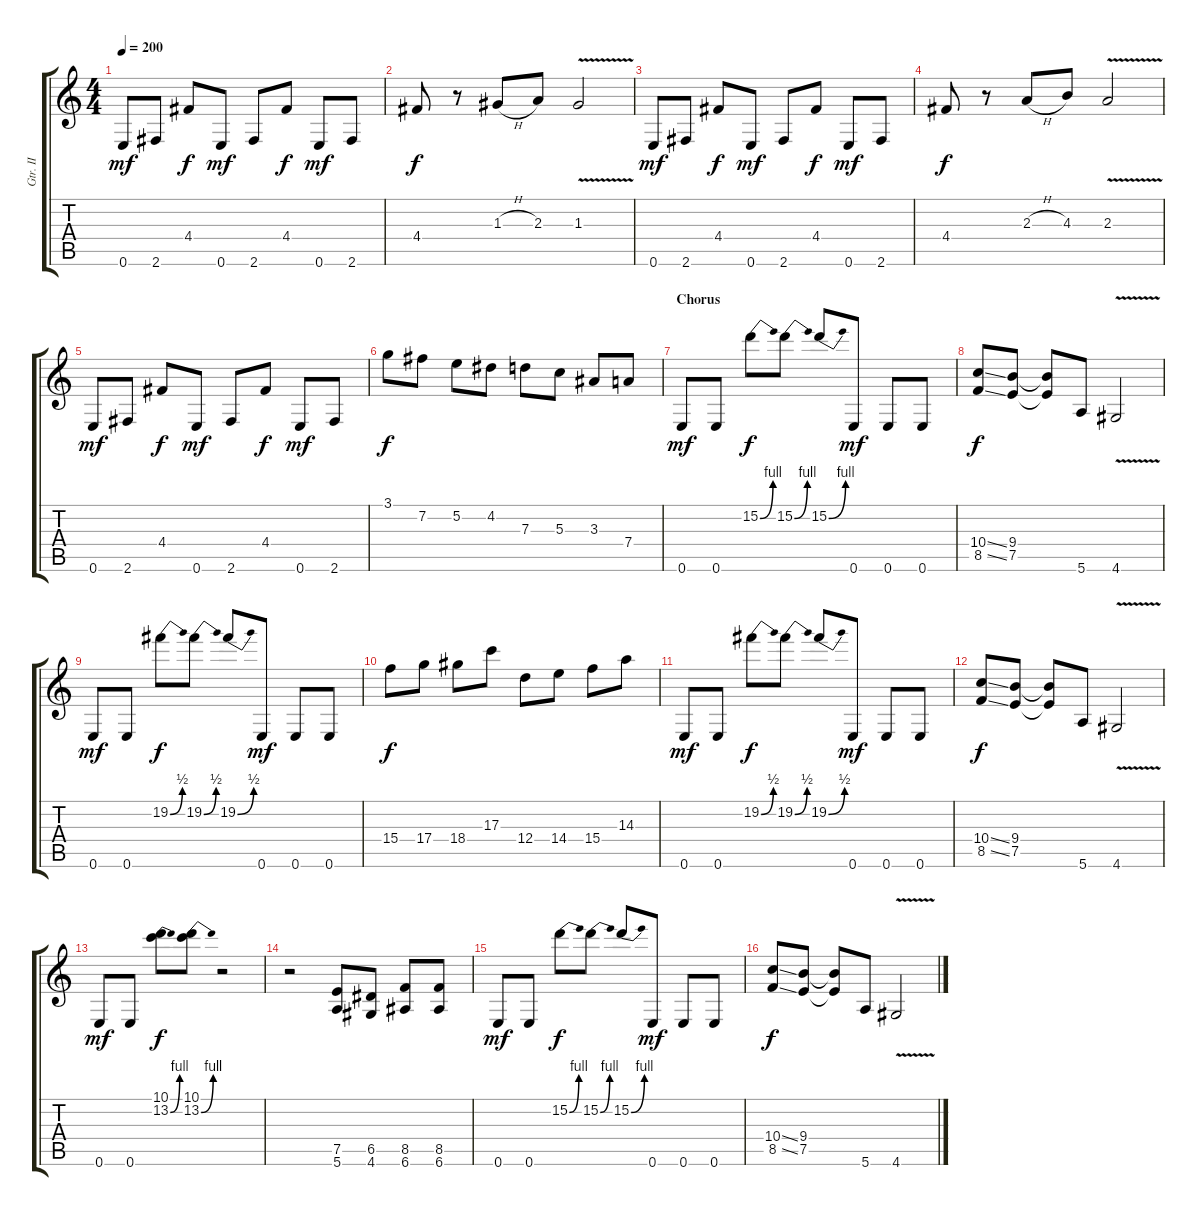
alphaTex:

\track ("Gtr. II" "Gtr. II") {instrument distortionguitar}
\staff {score tabs}
\tuning (E4 B3 G3 D3 A2 E2) {hide}
\ts (4 4)
\tempo 200
\clef g2
\ks c
0.6.8{dy mf} 2.6.8 4.4.8{dy f} 0.6.8{dy mf} 2.6.8 4.4.8{dy f} 0.6.8{dy mf} 2.6.8 |
4.4.8{dy f} r.8 1.3{h}.8 2.3.8 1.3{v}.2 |
0.6.8{dy mf} 2.6.8 4.4.8{dy f} 0.6.8{dy mf} 2.6.8 4.4.8{dy f} 0.6.8{dy mf} 2.6.8 |
4.4.8{dy f} r.8 2.3{h}.8 4.3.8 2.3{v}.2 |
0.6.8{dy mf} 2.6.8 4.4.8{dy f} 0.6.8{dy mf} 2.6.8 4.4.8{dy f} 0.6.8{dy mf} 2.6.8 |
3.1.8{dy f} 7.2.8 5.2.8 4.2.8 7.3.8 5.3.8 3.3.8 7.4.8 |
\section ("" "Chorus")
0.6.8{dy mf} 0.6.8 15.2{be (bend 0 0 60 4)}.8{dy f} 15.2{be (bend 0 0 60 4)}.8 15.2{be (bend 0 0 60 4)}.8 0.6.8{dy mf} 0.6.8 0.6.8 |
(10.4{ss} 8.5{ss}).8{dy f} (9.4 7.5).8 (9.4{t} 7.5{t}).8 5.6.8 4.6{v}.2 |
0.6.8{dy mf} 0.6.8 19.2{be (bend 0 0 60 2)}.8{dy f} 19.2{be (bend 0 0 60 2)}.8 19.2{be (bend 0 0 60 2)}.8 0.6.8{dy mf} 0.6.8 0.6.8 |
15.4.8{dy f} 17.4.8 18.4.8 17.3.8 12.4.8 14.4.8 15.4.8 14.3.8 |
0.6.8{dy mf} 0.6.8 19.2{be (bend 0 0 60 2)}.8{dy f} 19.2{be (bend 0 0 60 2)}.8 19.2{be (bend 0 0 60 2)}.8 0.6.8{dy mf} 0.6.8 0.6.8 |
(10.4{ss} 8.5{ss}).8{dy f} (9.4 7.5).8 (9.4{t} 7.5{t}).8 5.6.8 4.6{v}.2 |
0.6.8{dy mf} 0.6.8 (10.1 13.2{be (bend 0 0 60 4)}).8{dy f} (10.1 13.2{be (bend 0 0 60 4)}).8 r.2 |
r.2 (7.5 5.6).8 (6.5 4.6).8 (8.5 6.6).8 (8.5 6.6).8 |
0.6.8{dy mf} 0.6.8 15.2{be (bend 0 0 60 4)}.8{dy f} 15.2{be (bend 0 0 60 4)}.8 15.2{be (bend 0 0 60 4)}.8 0.6.8{dy mf} 0.6.8 0.6.8 |
(10.4{ss} 8.5{ss}).8{dy f} (9.4 7.5).8 (9.4{t} 7.5{t}).8 5.6.8 4.6{v}.2
